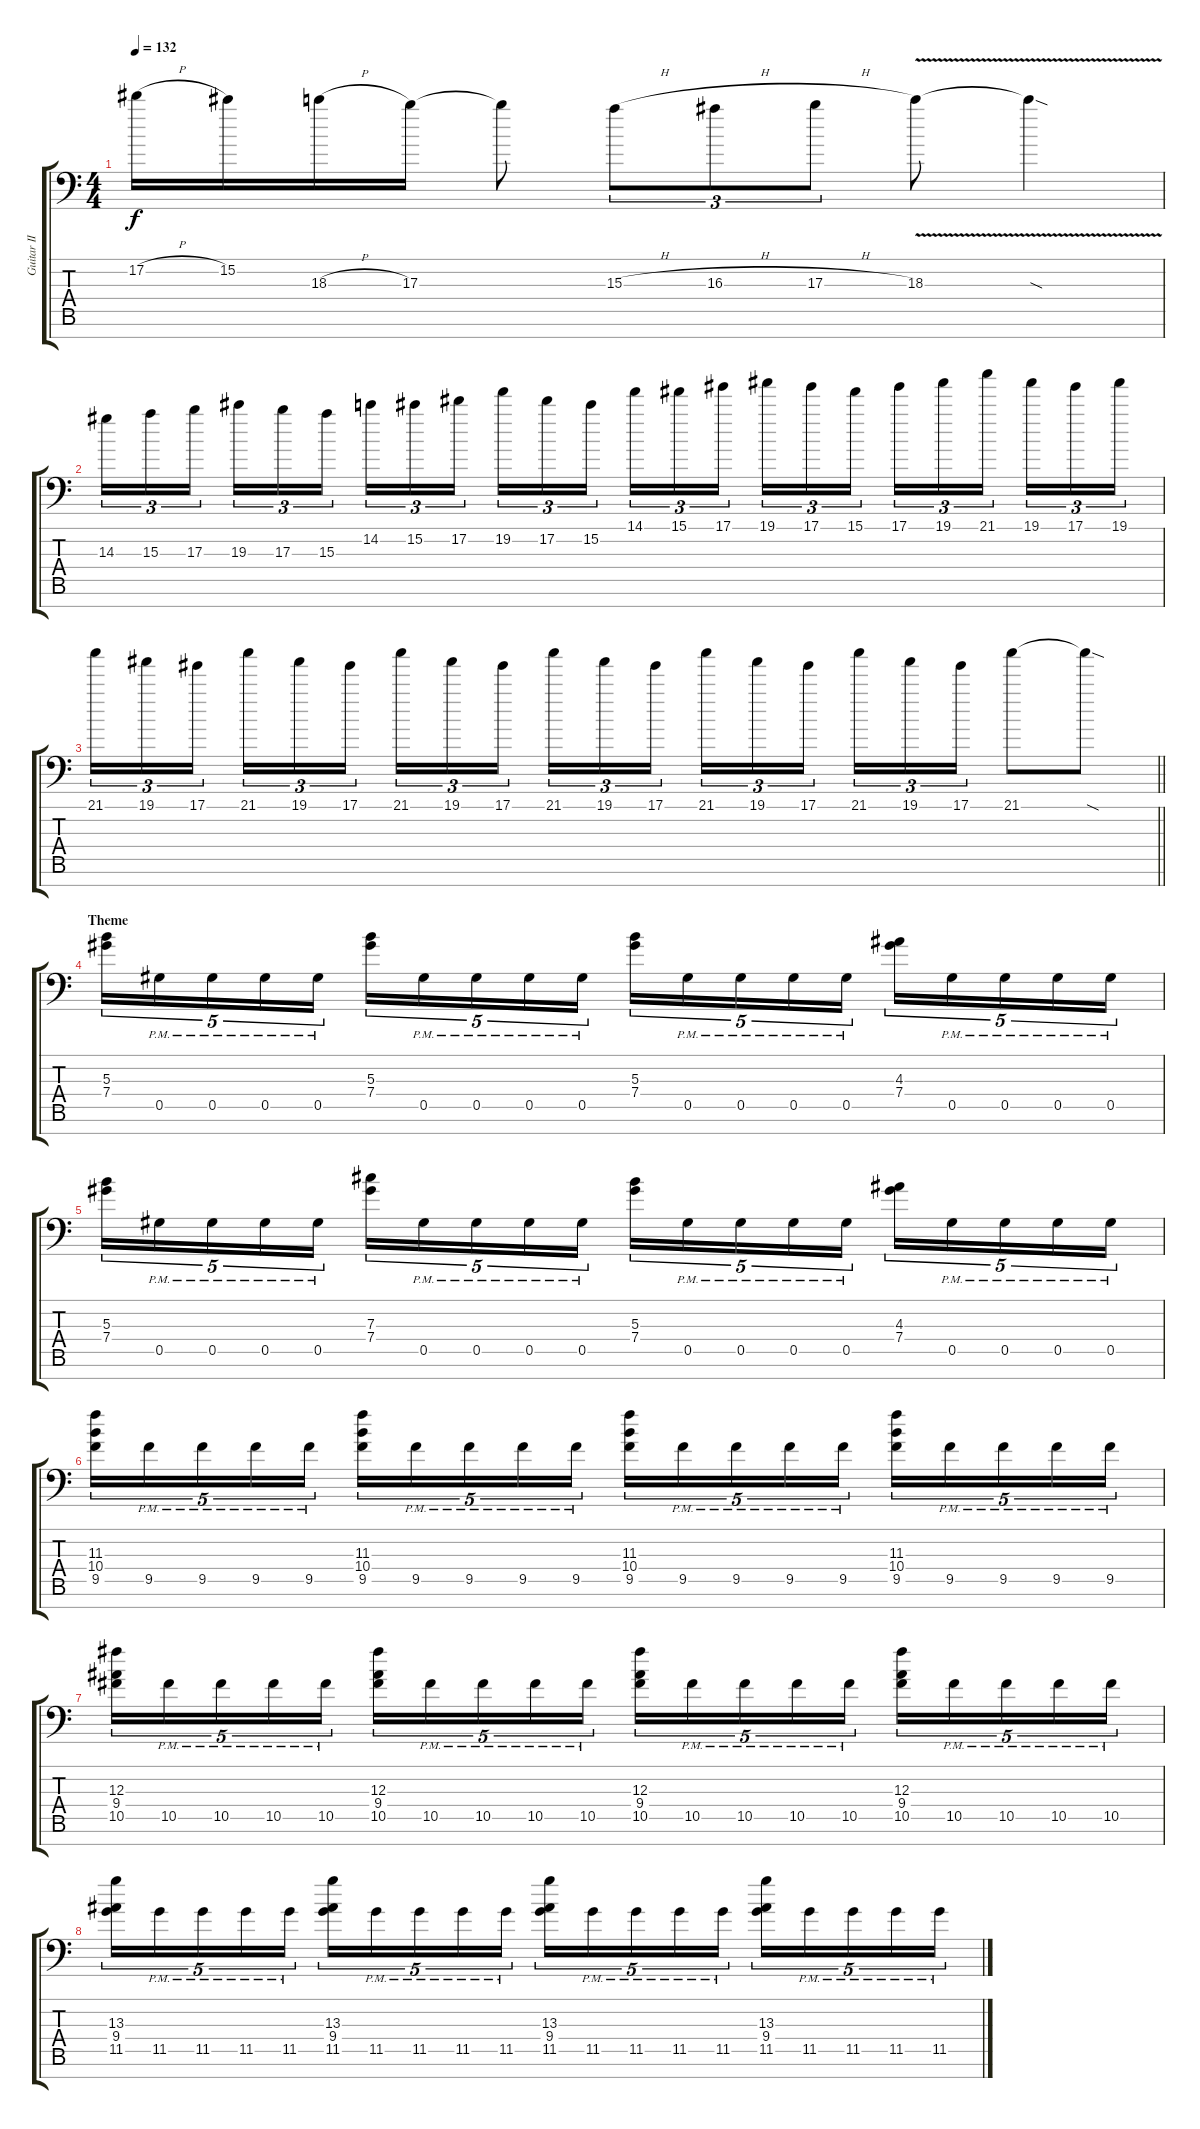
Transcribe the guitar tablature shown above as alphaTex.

\track ("Guitar II (Right)" "Guitar II ") {instrument overdrivenguitar}
\staff {score tabs}
\tuning (Eb4 Bb3 Gb3 Db3 Ab2 Eb2 Ab1) {hide}
\ts (4 4)
\tempo 132
\clef f4
\ks c
17.2{h}.16{dy f} 15.2.16 18.3{h}.16 17.3.16 17.3{t}.8 15.3{h}.8{tu (3 2)} 16.3{h}.8{tu (3 2)} 17.3{h}.8{tu (3 2)} 18.3{v}.8 18.3{sod t}.4 |
14.3.16{tu (3 2)} 15.3.16{tu (3 2)} 17.3.16{tu (3 2) beam splitsecondary} 19.3.16{tu (3 2)} 17.3.16{tu (3 2)} 15.3.16{tu (3 2)} 14.2.16{tu (3 2)} 15.2.16{tu (3 2)} 17.2.16{tu (3 2) beam splitsecondary} 19.2.16{tu (3 2)} 17.2.16{tu (3 2)} 15.2.16{tu (3 2)} 14.1.16{tu (3 2)} 15.1.16{tu (3 2)} 17.1.16{tu (3 2) beam splitsecondary} 19.1.16{tu (3 2)} 17.1.16{tu (3 2)} 15.1.16{tu (3 2)} 17.1.16{tu (3 2)} 19.1.16{tu (3 2)} 21.1.16{tu (3 2) beam splitsecondary} 19.1.16{tu (3 2)} 17.1.16{tu (3 2)} 19.1.16{tu (3 2)} |
\barLineRight lightlight
21.1.16{tu (3 2)} 19.1.16{tu (3 2)} 17.1.16{tu (3 2) beam splitsecondary} 21.1.16{tu (3 2)} 19.1.16{tu (3 2)} 17.1.16{tu (3 2)} 21.1.16{tu (3 2)} 19.1.16{tu (3 2)} 17.1.16{tu (3 2) beam splitsecondary} 21.1.16{tu (3 2)} 19.1.16{tu (3 2)} 17.1.16{tu (3 2)} 21.1.16{tu (3 2)} 19.1.16{tu (3 2)} 17.1.16{tu (3 2) beam splitsecondary} 21.1.16{tu (3 2)} 19.1.16{tu (3 2)} 17.1.16{tu (3 2)} 21.1.8 21.1{sod t}.8 |
\section ("" "Theme")
(5.3 7.4).16{tu (5 4)} 0.5{pm}.16{tu (5 4)} 0.5{pm}.16{tu (5 4)} 0.5{pm}.16{tu (5 4)} 0.5{pm}.16{tu (5 4)} (5.3 7.4).16{tu (5 4)} 0.5{pm}.16{tu (5 4)} 0.5{pm}.16{tu (5 4)} 0.5{pm}.16{tu (5 4)} 0.5{pm}.16{tu (5 4)} (5.3 7.4).16{tu (5 4)} 0.5{pm}.16{tu (5 4)} 0.5{pm}.16{tu (5 4)} 0.5{pm}.16{tu (5 4)} 0.5{pm}.16{tu (5 4)} (4.3 7.4).16{tu (5 4)} 0.5{pm}.16{tu (5 4)} 0.5{pm}.16{tu (5 4)} 0.5{pm}.16{tu (5 4)} 0.5{pm}.16{tu (5 4)} |
(5.3 7.4).16{tu (5 4)} 0.5{pm}.16{tu (5 4)} 0.5{pm}.16{tu (5 4)} 0.5{pm}.16{tu (5 4)} 0.5{pm}.16{tu (5 4)} (7.3 7.4).16{tu (5 4)} 0.5{pm}.16{tu (5 4)} 0.5{pm}.16{tu (5 4)} 0.5{pm}.16{tu (5 4)} 0.5{pm}.16{tu (5 4)} (5.3 7.4).16{tu (5 4)} 0.5{pm}.16{tu (5 4)} 0.5{pm}.16{tu (5 4)} 0.5{pm}.16{tu (5 4)} 0.5{pm}.16{tu (5 4)} (4.3 7.4).16{tu (5 4)} 0.5{pm}.16{tu (5 4)} 0.5{pm}.16{tu (5 4)} 0.5{pm}.16{tu (5 4)} 0.5{pm}.16{tu (5 4)} |
(11.3 10.4 9.5).16{tu (5 4)} 9.5{pm}.16{tu (5 4)} 9.5{pm}.16{tu (5 4)} 9.5{pm}.16{tu (5 4)} 9.5{pm}.16{tu (5 4)} (11.3 10.4 9.5).16{tu (5 4)} 9.5{pm}.16{tu (5 4)} 9.5{pm}.16{tu (5 4)} 9.5{pm}.16{tu (5 4)} 9.5{pm}.16{tu (5 4)} (11.3 10.4 9.5).16{tu (5 4)} 9.5{pm}.16{tu (5 4)} 9.5{pm}.16{tu (5 4)} 9.5{pm}.16{tu (5 4)} 9.5{pm}.16{tu (5 4)} (11.3 10.4 9.5).16{tu (5 4)} 9.5{pm}.16{tu (5 4)} 9.5{pm}.16{tu (5 4)} 9.5{pm}.16{tu (5 4)} 9.5{pm}.16{tu (5 4)} |
(12.3 9.4 10.5).16{tu (5 4)} 10.5{pm}.16{tu (5 4)} 10.5{pm}.16{tu (5 4)} 10.5{pm}.16{tu (5 4)} 10.5{pm}.16{tu (5 4)} (12.3 9.4 10.5).16{tu (5 4)} 10.5{pm}.16{tu (5 4)} 10.5{pm}.16{tu (5 4)} 10.5{pm}.16{tu (5 4)} 10.5{pm}.16{tu (5 4)} (12.3 9.4 10.5).16{tu (5 4)} 10.5{pm}.16{tu (5 4)} 10.5{pm}.16{tu (5 4)} 10.5{pm}.16{tu (5 4)} 10.5{pm}.16{tu (5 4)} (12.3 9.4 10.5).16{tu (5 4)} 10.5{pm}.16{tu (5 4)} 10.5{pm}.16{tu (5 4)} 10.5{pm}.16{tu (5 4)} 10.5{pm}.16{tu (5 4)} |
(13.3 9.4 11.5).16{tu (5 4)} 11.5{pm}.16{tu (5 4)} 11.5{pm}.16{tu (5 4)} 11.5{pm}.16{tu (5 4)} 11.5{pm}.16{tu (5 4)} (13.3 9.4 11.5).16{tu (5 4)} 11.5{pm}.16{tu (5 4)} 11.5{pm}.16{tu (5 4)} 11.5{pm}.16{tu (5 4)} 11.5{pm}.16{tu (5 4)} (13.3 9.4 11.5).16{tu (5 4)} 11.5{pm}.16{tu (5 4)} 11.5{pm}.16{tu (5 4)} 11.5{pm}.16{tu (5 4)} 11.5{pm}.16{tu (5 4)} (13.3 9.4 11.5).16{tu (5 4)} 11.5{pm}.16{tu (5 4)} 11.5{pm}.16{tu (5 4)} 11.5{pm}.16{tu (5 4)} 11.5{pm}.16{tu (5 4)}
